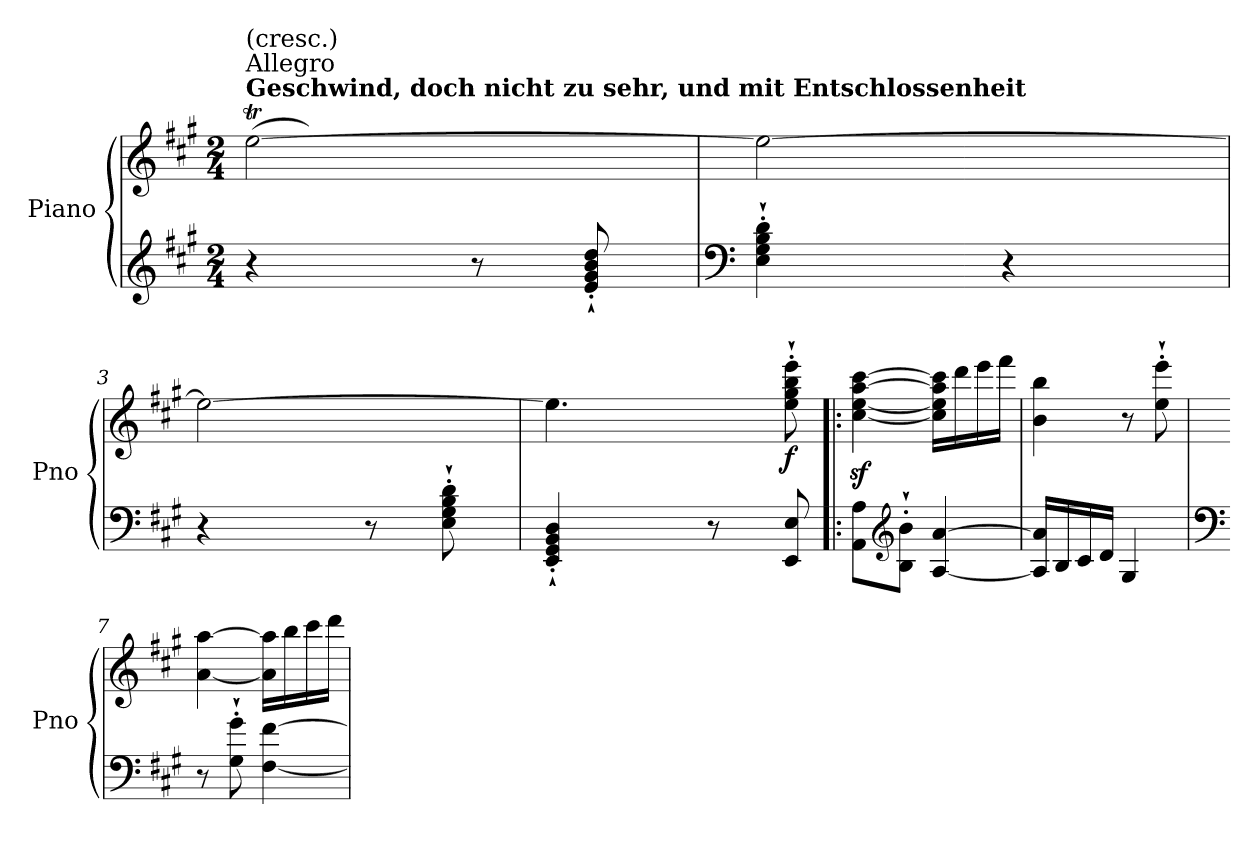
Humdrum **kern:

**kern	**kern	**dynam
*part1	*part1	*part1
*staff2	*staff1	*staff1/2
*I"Piano	*	*
*I'Pno	*	*
*clefG2	*clefG2	*
*k[f#c#g#]	*k[f#c#g#]	*
*A:	*A:	*
*M2/4	*M2/4	*
=1	=1	=1
*	*^	*
!	!LO:TX:a:B:t=Geschwind, doch nicht zu sehr, und mit Entschlossenheit	!	!
!	!LO:TX:a:t=Allegro	!	!
!	!LO:TX:a:t=(cresc.)	!	!
4r	(>[2eeT\	32ryy	.
.	.	32ff#LLLyy	.
.	.	32eeyy)	.
.	.	32ff#yy	.
.	.	32eeyy	.
.	.	32ff#yy	.
.	.	32eeyy	.
.	.	32ff#JJJyy	.
8r	.	32eeLLLyy	.
.	.	32ff#yy	.
.	.	32eeyy	.
.	.	32ff#yy	.
8e/'` 8g#/'` 8b/'` 8dd/'`	.	32eeyy	.
.	.	32ff#yy	.
.	.	32eeyy	.
.	.	32ff#JJJyy	.
=2	=2	=2	=2
*clefF4	*	*	*
4E\'` 4G#\'` 4B\'` 4d\'`	2ee\_	32eeLLLyy	.
.	.	32ff#yy	.
.	.	32eeyy	.
.	.	32ff#yy	.
.	.	32eeyy	.
.	.	32ff#yy	.
.	.	32eeyy	.
.	.	32ff#JJJyy	.
4r	.	32eeLLLyy	.
.	.	32ff#yy	.
.	.	32eeyy	.
.	.	32ff#yy	.
.	.	32eeyy	.
.	.	32ff#yy	.
.	.	32eeyy	.
.	.	32ff#JJJyy	.
=3	=3	=3	=3
4r	2ee\_	32eeLLLyy	.
.	.	32ff#yy	.
.	.	32eeyy	.
.	.	32ff#yy	.
.	.	32eeyy	.
.	.	32ff#yy	.
.	.	32eeyy	.
.	.	32ff#JJJyy	.
8r	.	32eeLLLyy	.
.	.	32ff#yy	.
.	.	32eeyy	.
.	.	32ff#yy	.
8E\'` 8G#\'` 8B\'` 8d\'`	.	32eeyy	.
.	.	32ff#yy	.
.	.	32eeyy	.
.	.	32ff#JJJyy	.
!!LO:LB:g=z	!!
=4	=4	=4	=4
4EE/'` 4GG#/'` 4BB/'` 4D/'`	4.ee\]	32eeLLLyy	.
.	.	32ff#yy	.
.	.	32eeyy	.
.	.	32ff#yy	.
.	.	32eeyy	.
.	.	32ff#yy	.
.	.	32eeTTTyy	.
.	.	32ff#JJJyy	.
8r	.	32eeLLLyy	.
.	.	32ff#yy	.
.	.	32eeyy	.
.	.	32ff#JJJyy	.
!	!	!	!LO:DY:b
8EE/ 8E/	8ee\'` 8gg#\'` 8bb\'` 8eee\'`	8ryy	f
*	*v	*v	*
=5!|:	=5!|:	=5!|:
8AA\ 8A\L	[4cc#\z< [4ee\z< [4aa\z< [4ccc#\z<	.
*clefG2	*	*
8B\'` 8b\'`J	.	.
[4A/ [4a/	16cc#\] 16ee\] 16aa\] 16ccc#\]LL	.
.	16ddd\	.
.	16eee\	.
.	16fff#\JJ	.
=6	=6	=6
16A/] 16a/]LL	4b\ 4bb\	.
16B/	.	.
16c#/	.	.
16d/JJ	.	.
4G#/	8r	.
.	8ee\'` 8eee\'`	.
=7	=7	=7
*clefF4	*	*
8r	[4a\ [4aa\	.
8G#\'` 8g#\'`	.	.
[4F#\ [4f#\	16a\] 16aa\]LL	.
.	16bb\	.
.	16ccc#\	.
.	16ddd\JJ	.
=	=	=
*-	*-	*-
